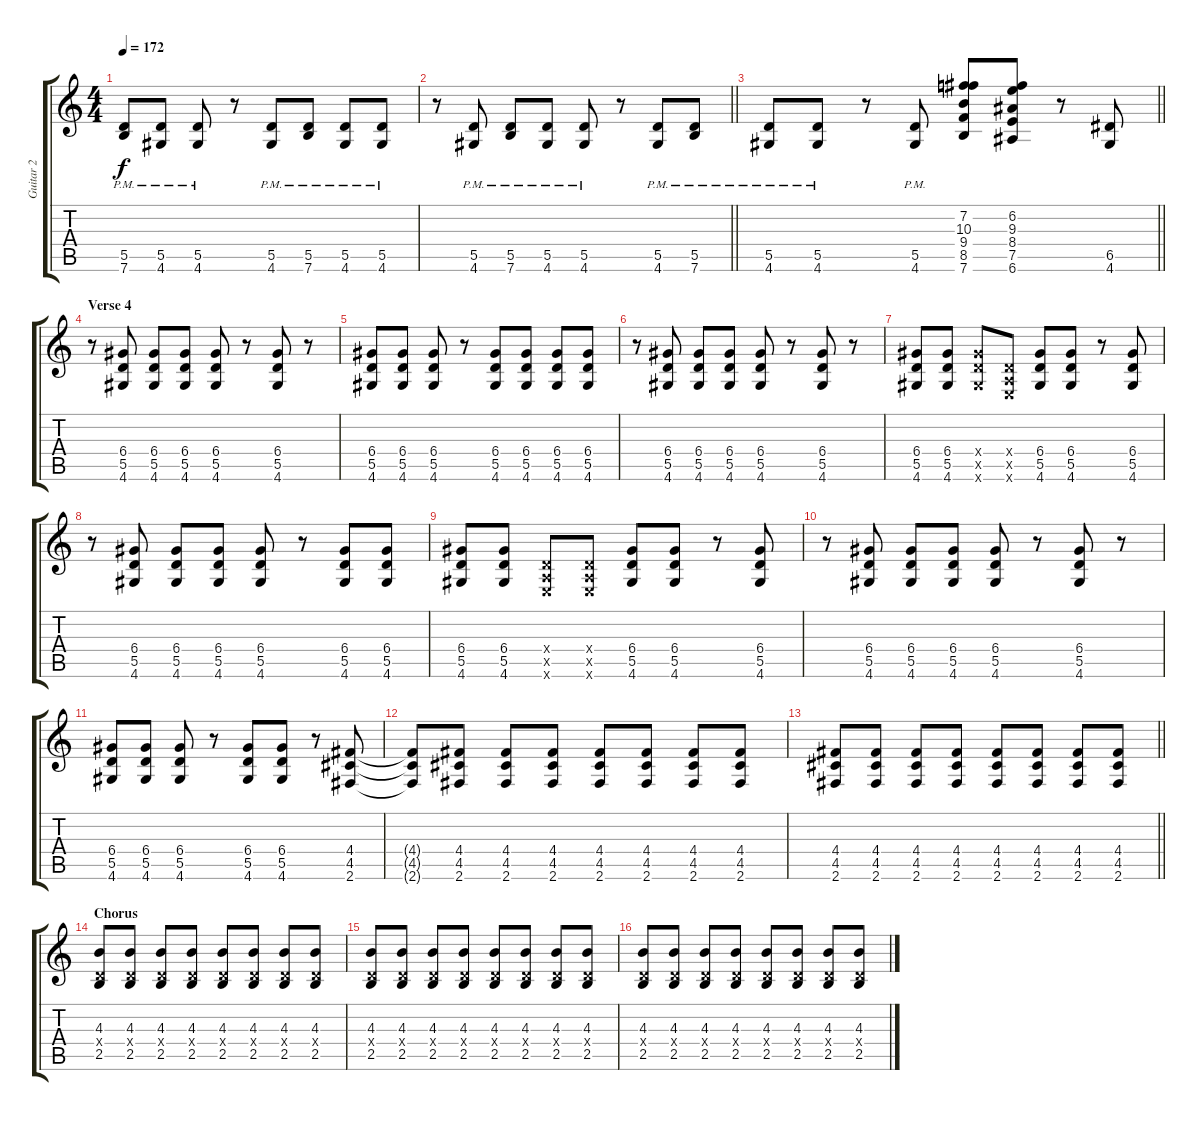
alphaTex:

\track ("Guitar 2" "Guitar 2") {instrument overdrivenguitar}
\staff {score tabs}
\tuning (E4 B3 G3 D3 A2 E2) {hide}
\ts (4 4)
\tempo 172
\clef g2
\ks c
(5.5{pm} 7.6{pm}).8{dy f} (5.5{pm} 4.6{pm}).8 (5.5{pm} 4.6{pm}).8 r.8 (5.5{pm} 4.6{pm}).8 (5.5{pm} 7.6{pm}).8 (5.5{pm} 4.6{pm}).8 (5.5{pm} 4.6{pm}).8 |
\barLineRight lightlight
r.8 (5.5{pm} 4.6{pm}).8 (5.5{pm} 7.6{pm}).8 (5.5{pm} 4.6{pm}).8 (5.5{pm} 4.6{pm}).8 r.8 (5.5{pm} 4.6{pm}).8 (5.5{pm} 7.6{pm}).8 |
\barLineRight lightlight
(5.5{pm} 4.6{pm}).8 (5.5{pm} 4.6{pm}).8 r.8 (5.5{pm} 4.6{pm}).8 (7.2 10.3 9.4 8.5 7.6).8 (6.2 9.3 8.4 7.5 6.6).8 r.8 (6.5 4.6).8 |
\section ("" "Verse 4")
r.8 (6.4 5.5 4.6).8 (6.4 5.5 4.6).8 (6.4 5.5 4.6).8 (6.4 5.5 4.6).8 r.8 (6.4 5.5 4.6).8 r.8 |
(6.4 5.5 4.6).8 (6.4 5.5 4.6).8 (6.4 5.5 4.6).8 r.8 (6.4 5.5 4.6).8 (6.4 5.5 4.6).8 (6.4 5.5 4.6).8 (6.4 5.5 4.6).8 |
r.8 (6.4 5.5 4.6).8 (6.4 5.5 4.6).8 (6.4 5.5 4.6).8 (6.4 5.5 4.6).8 r.8 (6.4 5.5 4.6).8 r.8 |
(6.4 5.5 4.6).8 (6.4 5.5 4.6).8 (6.4{x} 5.5{x} 4.6{x}).8 (0.4{x} 0.5{x} 0.6{x}).8 (6.4 5.5 4.6).8 (6.4 5.5 4.6).8 r.8 (6.4 5.5 4.6).8 |
r.8 (6.4 5.5 4.6).8 (6.4 5.5 4.6).8 (6.4 5.5 4.6).8 (6.4 5.5 4.6).8 r.8 (6.4 5.5 4.6).8 (6.4 5.5 4.6).8 |
(6.4 5.5 4.6).8 (6.4 5.5 4.6).8 (0.4{x} 0.5{x} 0.6{x}).8 (0.4{x} 0.5{x} 0.6{x}).8 (6.4 5.5 4.6).8 (6.4 5.5 4.6).8 r.8 (6.4 5.5 4.6).8 |
r.8 (6.4 5.5 4.6).8 (6.4 5.5 4.6).8 (6.4 5.5 4.6).8 (6.4 5.5 4.6).8 r.8 (6.4 5.5 4.6).8 r.8 |
(6.4 5.5 4.6).8 (6.4 5.5 4.6).8 (6.4 5.5 4.6).8 r.8 (6.4 5.5 4.6).8 (6.4 5.5 4.6).8 r.8 (4.4 4.5 2.6).8 |
(4.4{t} 4.5{t} 2.6{t}).8 (4.4 4.5 2.6).8 (4.4 4.5 2.6).8 (4.4 4.5 2.6).8 (4.4 4.5 2.6).8 (4.4 4.5 2.6).8 (4.4 4.5 2.6).8 (4.4 4.5 2.6).8 |
\barLineRight lightlight
(4.4 4.5 2.6).8 (4.4 4.5 2.6).8 (4.4 4.5 2.6).8 (4.4 4.5 2.6).8 (4.4 4.5 2.6).8 (4.4 4.5 2.6).8 (4.4 4.5 2.6).8 (4.4 4.5 2.6).8 |
\section ("" "Chorus")
(4.3 0.4{x} 2.5).8 (4.3 0.4{x} 2.5).8 (4.3 0.4{x} 2.5).8 (4.3 0.4{x} 2.5).8 (4.3 0.4{x} 2.5).8 (4.3 0.4{x} 2.5).8 (4.3 0.4{x} 2.5).8 (4.3 0.4{x} 2.5).8 |
(4.3 0.4{x} 2.5).8 (4.3 0.4{x} 2.5).8 (4.3 0.4{x} 2.5).8 (4.3 0.4{x} 2.5).8 (4.3 0.4{x} 2.5).8 (4.3 0.4{x} 2.5).8 (4.3 0.4{x} 2.5).8 (4.3 0.4{x} 2.5).8 |
(4.3 0.4{x} 2.5).8 (4.3 0.4{x} 2.5).8 (4.3 0.4{x} 2.5).8 (4.3 0.4{x} 2.5).8 (4.3 0.4{x} 2.5).8 (4.3 0.4{x} 2.5).8 (4.3 0.4{x} 2.5).8 (4.3 0.4{x} 2.5).8
